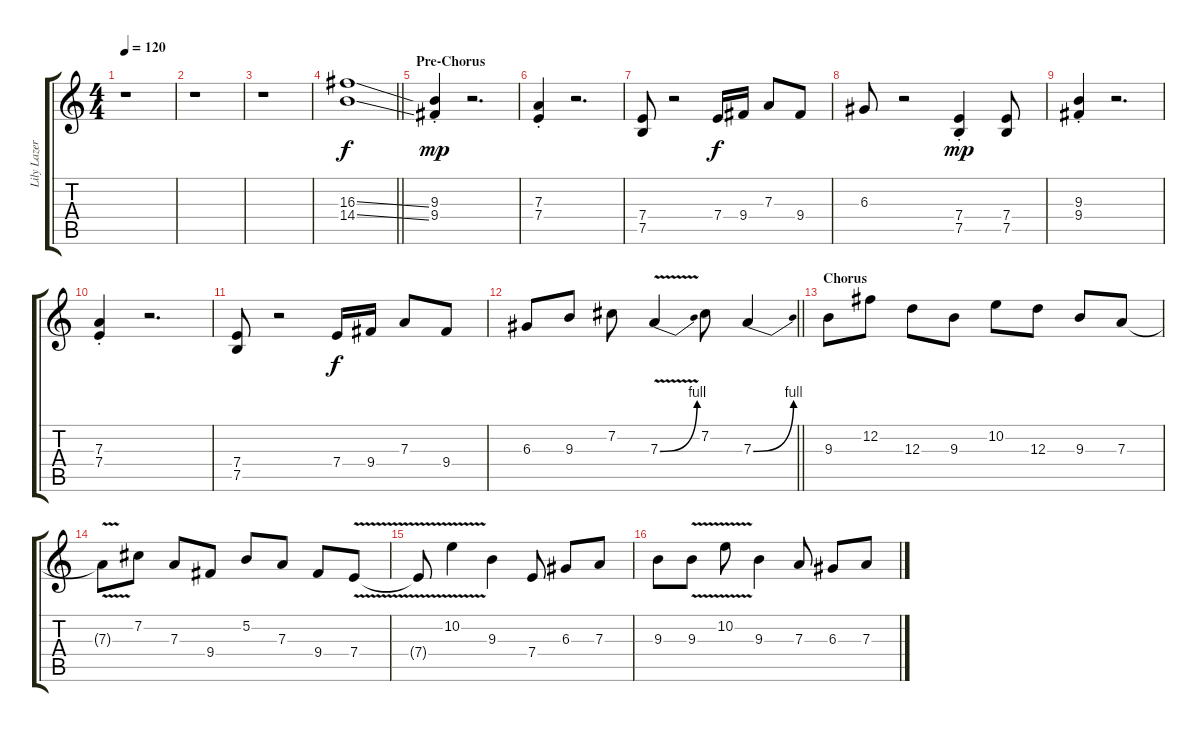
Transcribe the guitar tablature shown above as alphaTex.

\track ("Lily Lazer (Guitar)" "Lily Lazer") {instrument distortionguitar}
\staff {score tabs}
\tuning (B3 Gb3 D3 A2 E2 B1) {hide}
\ts (4 4)
\tempo 120
\clef g2
\ks c
r.1{dy f} |
r.1 |
r.1 |
\barLineRight lightlight
(16.3{ss} 14.4{ss}).1 |
\section ("" "Pre-Chorus")
(9.3{st} 9.4{st}).4{dy mp} r.2{d} |
(7.3{st} 7.4{st}).4 r.2{d} |
(7.4 7.5).8 r.2 7.4.16{dy f} 9.4.16 7.3.8 9.4.8 |
6.3.8 r.2 (7.4{st} 7.5{st}).4{dy mp} (7.4 7.5).8 |
(9.3{st} 9.4{st}).4 r.2{d} |
(7.3{st} 7.4{st}).4 r.2{d} |
(7.4 7.5).8 r.2 7.4.16{dy f} 9.4.16 7.3.8 9.4.8 |
\barLineRight lightlight
6.3.8 9.3.8 7.2.8 7.3{be (bend 0 0 60 4) v}.4 7.2.8 7.3{be (bend 0 0 60 4)}.4 |
\section ("" "Chorus")
9.3.8 12.2.8 12.3.8 9.3.8 10.2.8 12.3.8 9.3.8 7.3.8 |
7.3{v t}.8 7.2.8 7.3.8 9.4.8 5.2.8 7.3.8 9.4.8 7.4{v}.8 |
7.4{t}.8 10.2{v}.4 9.3.4 7.4.8 6.3.8 7.3.8 |
9.3.8 9.3{v}.8 10.2{v}.8 9.3.4 7.3.8 6.3.8 7.3.8
